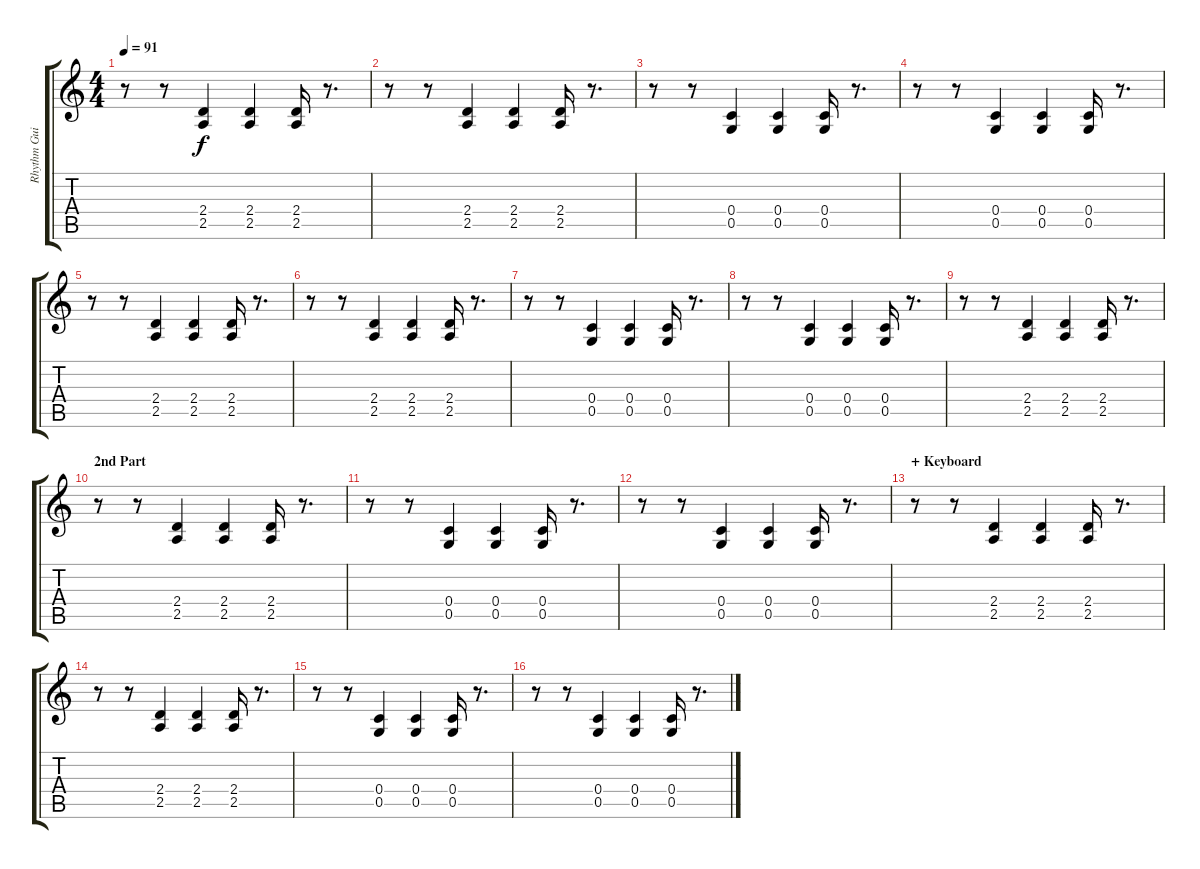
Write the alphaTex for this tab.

\track ("Rhythm Guitar (Hakan)" "Rhythm Gui") {instrument distortionguitar}
\staff {score tabs}
\tuning (D4 A3 F3 C3 G2 D2) {hide}
\ts (4 4)
\tempo 91
\clef g2
\ks c
r.8{dy f} r.8 (2.4 2.5).4 (2.4 2.5).4 (2.4 2.5).16 r.8{d} |
r.8 r.8 (2.4 2.5).4 (2.4 2.5).4 (2.4 2.5).16 r.8{d} |
r.8 r.8 (0.4 0.5).4 (0.4 0.5).4 (0.4 0.5).16 r.8{d} |
r.8 r.8 (0.4 0.5).4 (0.4 0.5).4 (0.4 0.5).16 r.8{d} |
r.8 r.8 (2.4 2.5).4 (2.4 2.5).4 (2.4 2.5).16 r.8{d} |
r.8 r.8 (2.4 2.5).4 (2.4 2.5).4 (2.4 2.5).16 r.8{d} |
r.8 r.8 (0.4 0.5).4 (0.4 0.5).4 (0.4 0.5).16 r.8{d} |
r.8 r.8 (0.4 0.5).4 (0.4 0.5).4 (0.4 0.5).16 r.8{d} |
r.8 r.8 (2.4 2.5).4 (2.4 2.5).4 (2.4 2.5).16 r.8{d} |
\section ("" "2nd Part")
r.8 r.8 (2.4 2.5).4 (2.4 2.5).4 (2.4 2.5).16 r.8{d} |
r.8 r.8 (0.4 0.5).4 (0.4 0.5).4 (0.4 0.5).16 r.8{d} |
r.8 r.8 (0.4 0.5).4 (0.4 0.5).4 (0.4 0.5).16 r.8{d} |
\section ("" "+ Keyboard")
r.8 r.8 (2.4 2.5).4 (2.4 2.5).4 (2.4 2.5).16 r.8{d} |
r.8 r.8 (2.4 2.5).4 (2.4 2.5).4 (2.4 2.5).16 r.8{d} |
r.8 r.8 (0.4 0.5).4 (0.4 0.5).4 (0.4 0.5).16 r.8{d} |
r.8 r.8 (0.4 0.5).4 (0.4 0.5).4 (0.4 0.5).16 r.8{d}
